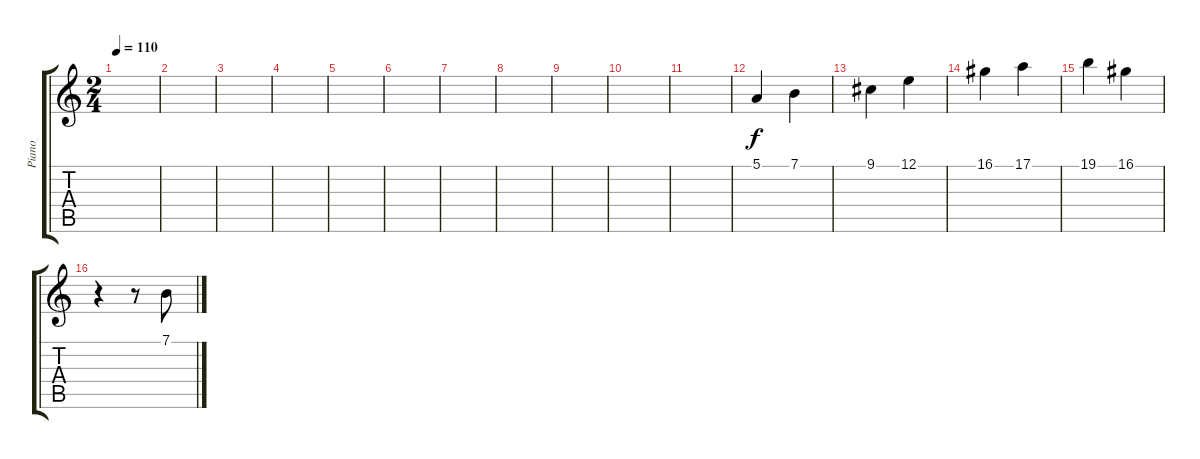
\track ("Piano" "Piano") {instrument brightacousticpiano}
\staff {score tabs}
\tuning (E4 B3 G3 D3 A2 E2) {hide}
\ts (2 4)
\tempo 110
\clef g2
\ks c
|
|
|
|
|
|
|
|
|
|
|
5.1.4 7.1.4 |
9.1.4 12.1.4 |
16.1.4 17.1.4 |
19.1.4 16.1.4 |
r.4 r.8 7.1.8
